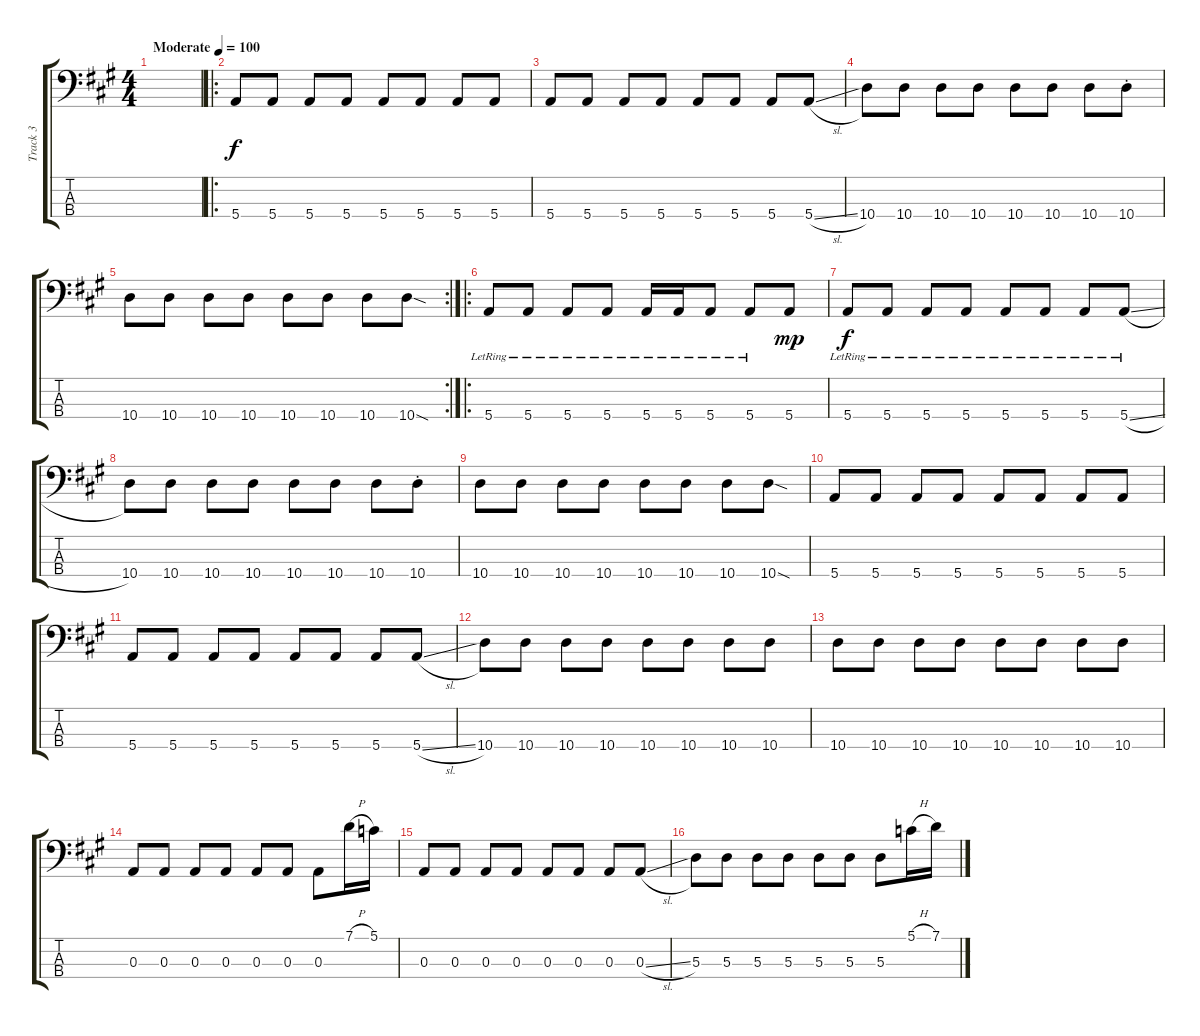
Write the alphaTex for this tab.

\track ("Track 3" "Track 3") {instrument electricbassfinger}
\staff {score tabs}
\tuning (G2 D2 A1 E1) {hide}
\ts (4 4)
\tempo (100 "Moderate")
\clef f4
\ks a
|
\ro
5.4.8 5.4.8 5.4.8 5.4.8 5.4.8 5.4.8 5.4.8 5.4.8 |
5.4.8 5.4.8 5.4.8 5.4.8 5.4.8 5.4.8 5.4.8 5.4{sl}.8 |
10.4.8 10.4.8 10.4.8 10.4.8 10.4.8 10.4.8 10.4.8 10.4{st}.8 |
\rc 2
10.4.8 10.4.8 10.4.8 10.4.8 10.4.8 10.4.8 10.4.8 10.4{sod}.8 |
\ro
5.4{lr}.8 5.4{lr}.8 5.4{lr}.8 5.4{lr}.8 5.4{lr}.16 5.4{lr}.16 5.4{lr}.8 5.4{lr}.8 5.4.8{dy mp} |
5.4{lr}.8{dy f} 5.4{lr}.8 5.4{lr}.8 5.4{lr}.8 5.4{lr}.8 5.4{lr}.8 5.4{lr}.8 5.4{sl lr}.8 |
10.4.8 10.4.8 10.4.8 10.4.8 10.4.8 10.4.8 10.4.8 10.4{st}.8 |
10.4.8 10.4.8 10.4.8 10.4.8 10.4.8 10.4.8 10.4.8 10.4{sod}.8 |
5.4.8 5.4.8 5.4.8 5.4.8 5.4.8 5.4.8 5.4.8 5.4.8 |
5.4.8 5.4.8 5.4.8 5.4.8 5.4.8 5.4.8 5.4.8 5.4{sl}.8 |
10.4.8 10.4.8 10.4.8 10.4.8 10.4.8 10.4.8 10.4.8 10.4.8 |
10.4.8 10.4.8 10.4.8 10.4.8 10.4.8 10.4.8 10.4.8 10.4.8 |
0.3.8 0.3.8 0.3.8 0.3.8 0.3.8 0.3.8 0.3.8 7.1{h}.16 5.1.16 |
0.3.8 0.3.8 0.3.8 0.3.8 0.3.8 0.3.8 0.3.8 0.3{sl}.8 |
5.3.8 5.3.8 5.3.8 5.3.8 5.3.8 5.3.8 5.3.8 5.1{h}.16 7.1.16
